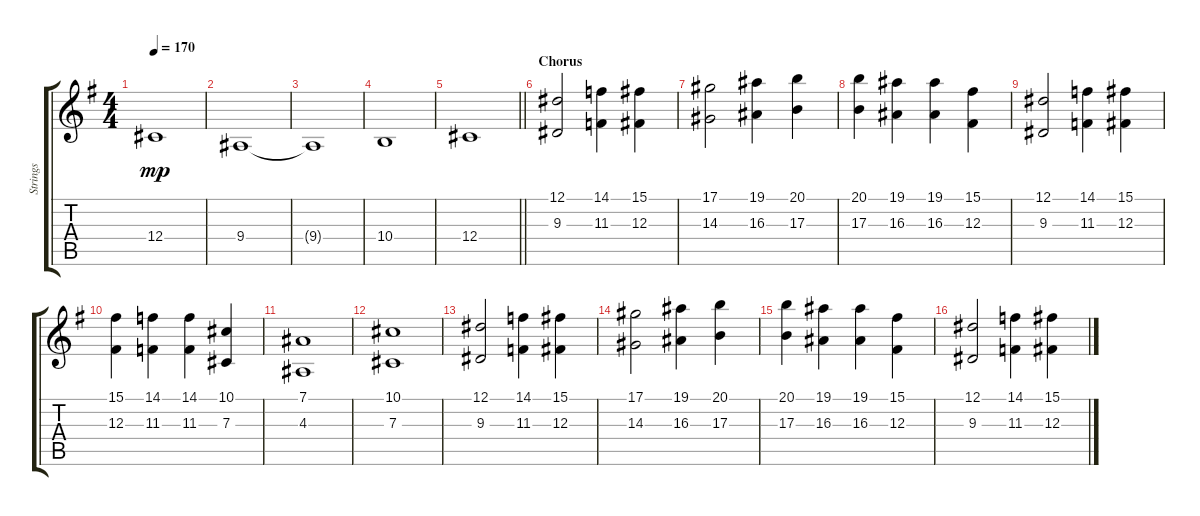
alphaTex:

\track ("Strings" "Strings") {instrument stringensemble1}
\staff {score tabs}
\tuning (Eb4 Bb3 Gb3 Db3 Ab2 Eb2) {hide}
\ts (4 4)
\tempo 170
\clef g2
\ks g
12.4{t}.1{dy mp} |
9.4.1 |
9.4{t}.1 |
10.4.1 |
\barLineRight lightlight
12.4.1 |
\section ("" "Chorus")
(12.1 9.3).2 (14.1 11.3).4 (15.1 12.3).4 |
(17.1 14.3).2 (19.1 16.3).4 (20.1 17.3).4 |
(20.1 17.3).4 (19.1 16.3).4 (19.1 16.3).4 (15.1 12.3).4 |
(12.1 9.3).2 (14.1 11.3).4 (15.1 12.3).4 |
(15.1 12.3).4 (14.1 11.3).4 (14.1 11.3).4 (10.1 7.3).4 |
(7.1 4.3).1 |
(10.1 7.3).1 |
(12.1 9.3).2 (14.1 11.3).4 (15.1 12.3).4 |
(17.1 14.3).2 (19.1 16.3).4 (20.1 17.3).4 |
(20.1 17.3).4 (19.1 16.3).4 (19.1 16.3).4 (15.1 12.3).4 |
(12.1 9.3).2 (14.1 11.3).4 (15.1 12.3).4
